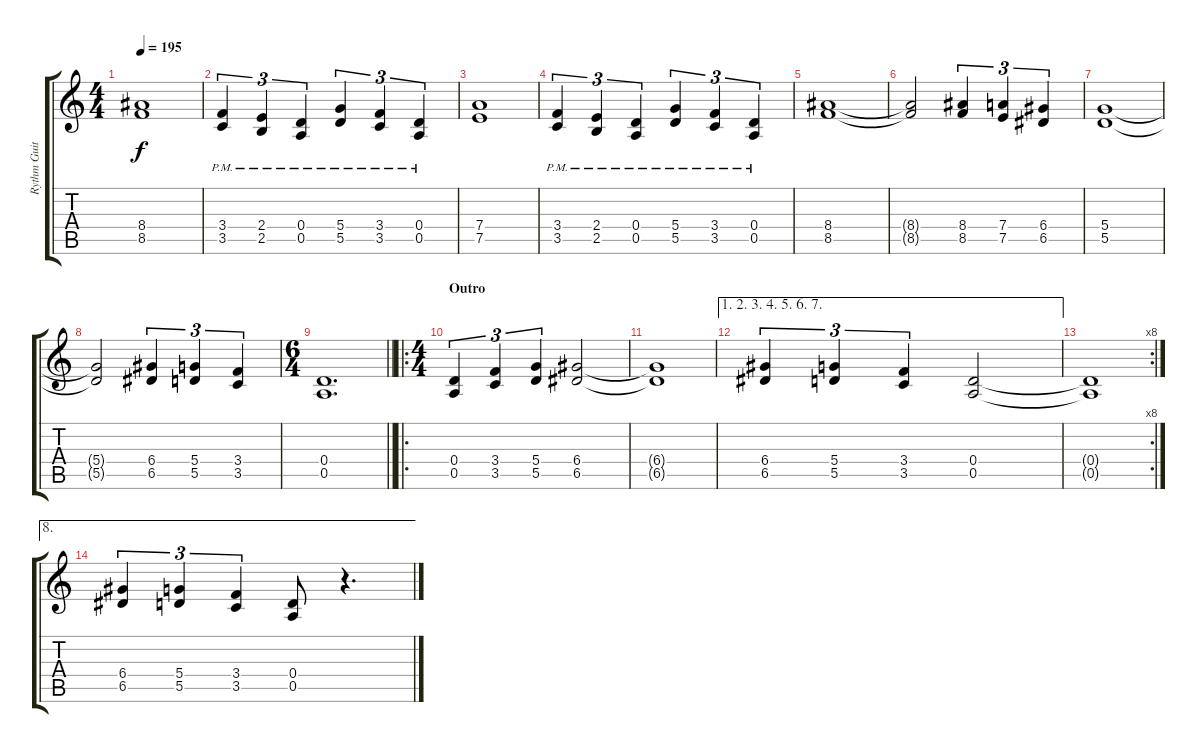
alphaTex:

\track ("Rythm Guitar" "Rythm Guit") {instrument distortionguitar}
\staff {score tabs}
\tuning (E4 B3 G3 D3 A2 E2) {hide}
\ts (4 4)
\tempo 195
\clef g2
\ks c
(8.4 8.5).1{dy f} |
(3.4{pm} 3.5{pm}).4{tu (3 2)} (2.4{pm} 2.5{pm}).4{tu (3 2)} (0.4{pm} 0.5{pm}).4{tu (3 2)} (5.4{pm} 5.5{pm}).4{tu (3 2)} (3.4{pm} 3.5{pm}).4{tu (3 2)} (0.4{pm} 0.5{pm}).4{tu (3 2)} |
(7.4 7.5).1 |
(3.4{pm} 3.5{pm}).4{tu (3 2)} (2.4{pm} 2.5{pm}).4{tu (3 2)} (0.4{pm} 0.5{pm}).4{tu (3 2)} (5.4{pm} 5.5{pm}).4{tu (3 2)} (3.4{pm} 3.5{pm}).4{tu (3 2)} (0.4{pm} 0.5{pm}).4{tu (3 2)} |
(8.4 8.5).1 |
(8.4{t} 8.5{t}).2 (8.4 8.5).4{tu (3 2)} (7.4 7.5).4{tu (3 2)} (6.4 6.5).4{tu (3 2)} |
(5.4 5.5).1 |
(5.4{t} 5.5{t}).2 (6.4 6.5).4{tu (3 2)} (5.4 5.5).4{tu (3 2)} (3.4 3.5).4{tu (3 2)} |
\ts (6 4)
\barLineRight lightlight
(0.4 0.5).1{d} |
\ro
\ts (4 4)
\section ("" "Outro")
(0.4 0.5).4{tu (3 2)} (3.4 3.5).4{tu (3 2)} (5.4 5.5).4{tu (3 2)} (6.4 6.5).2 |
(6.4{t} 6.5{t}).1 |
\ae (1 2 3 4 5 6 7)
(6.4 6.5).4{tu (3 2)} (5.4 5.5).4{tu (3 2)} (3.4 3.5).4{tu (3 2)} (0.4 0.5).2 |
\rc 8
(0.4{t} 0.5{t}).1 |
\ae 8
(6.4 6.5).4{tu (3 2)} (5.4 5.5).4{tu (3 2)} (3.4 3.5).4{tu (3 2)} (0.4 0.5).8 r.4{d}
